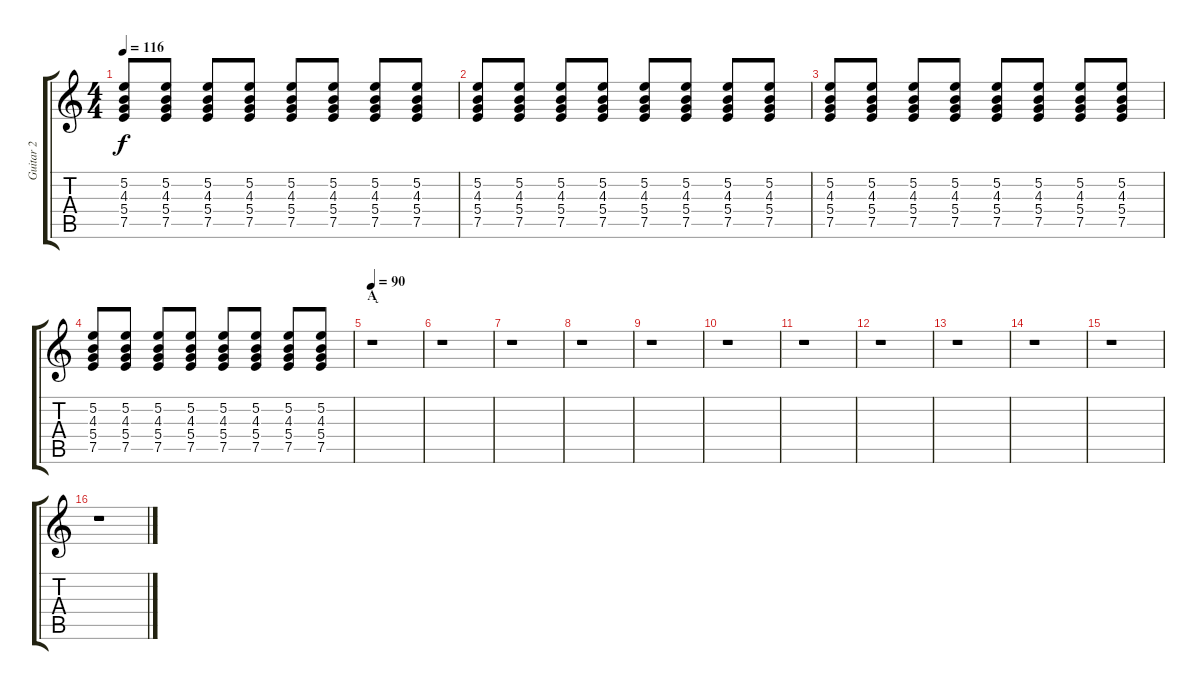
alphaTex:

\track ("Guitar 2" "Guitar 2") {instrument electricguitarjazz}
\staff {score tabs}
\tuning (E4 B3 G3 D3 A2 E2) {hide}
\ts (4 4)
\tempo 116
\clef g2
\ks c
(5.2 4.3 5.4 7.5).8{dy f} (5.2 4.3 5.4 7.5).8 (5.2 4.3 5.4 7.5).8 (5.2 4.3 5.4 7.5).8 (5.2 4.3 5.4 7.5).8 (5.2 4.3 5.4 7.5).8 (5.2 4.3 5.4 7.5).8 (5.2 4.3 5.4 7.5).8 |
(5.2 4.3 5.4 7.5).8 (5.2 4.3 5.4 7.5).8 (5.2 4.3 5.4 7.5).8 (5.2 4.3 5.4 7.5).8 (5.2 4.3 5.4 7.5).8 (5.2 4.3 5.4 7.5).8 (5.2 4.3 5.4 7.5).8 (5.2 4.3 5.4 7.5).8 |
(5.2 4.3 5.4 7.5).8 (5.2 4.3 5.4 7.5).8 (5.2 4.3 5.4 7.5).8 (5.2 4.3 5.4 7.5).8 (5.2 4.3 5.4 7.5).8 (5.2 4.3 5.4 7.5).8 (5.2 4.3 5.4 7.5).8 (5.2 4.3 5.4 7.5).8 |
(5.2 4.3 5.4 7.5).8{volume 0} (5.2 4.3 5.4 7.5).8 (5.2 4.3 5.4 7.5).8 (5.2 4.3 5.4 7.5).8 (5.2 4.3 5.4 7.5).8 (5.2 4.3 5.4 7.5).8 (5.2 4.3 5.4 7.5).8 (5.2 4.3 5.4 7.5).8 |
\section ("" "Ą")
\tempo 90
r.1 |
r.1 |
r.1 |
r.1 |
r.1 |
r.1 |
r.1 |
r.1 |
r.1 |
r.1 |
r.1 |
r.1
